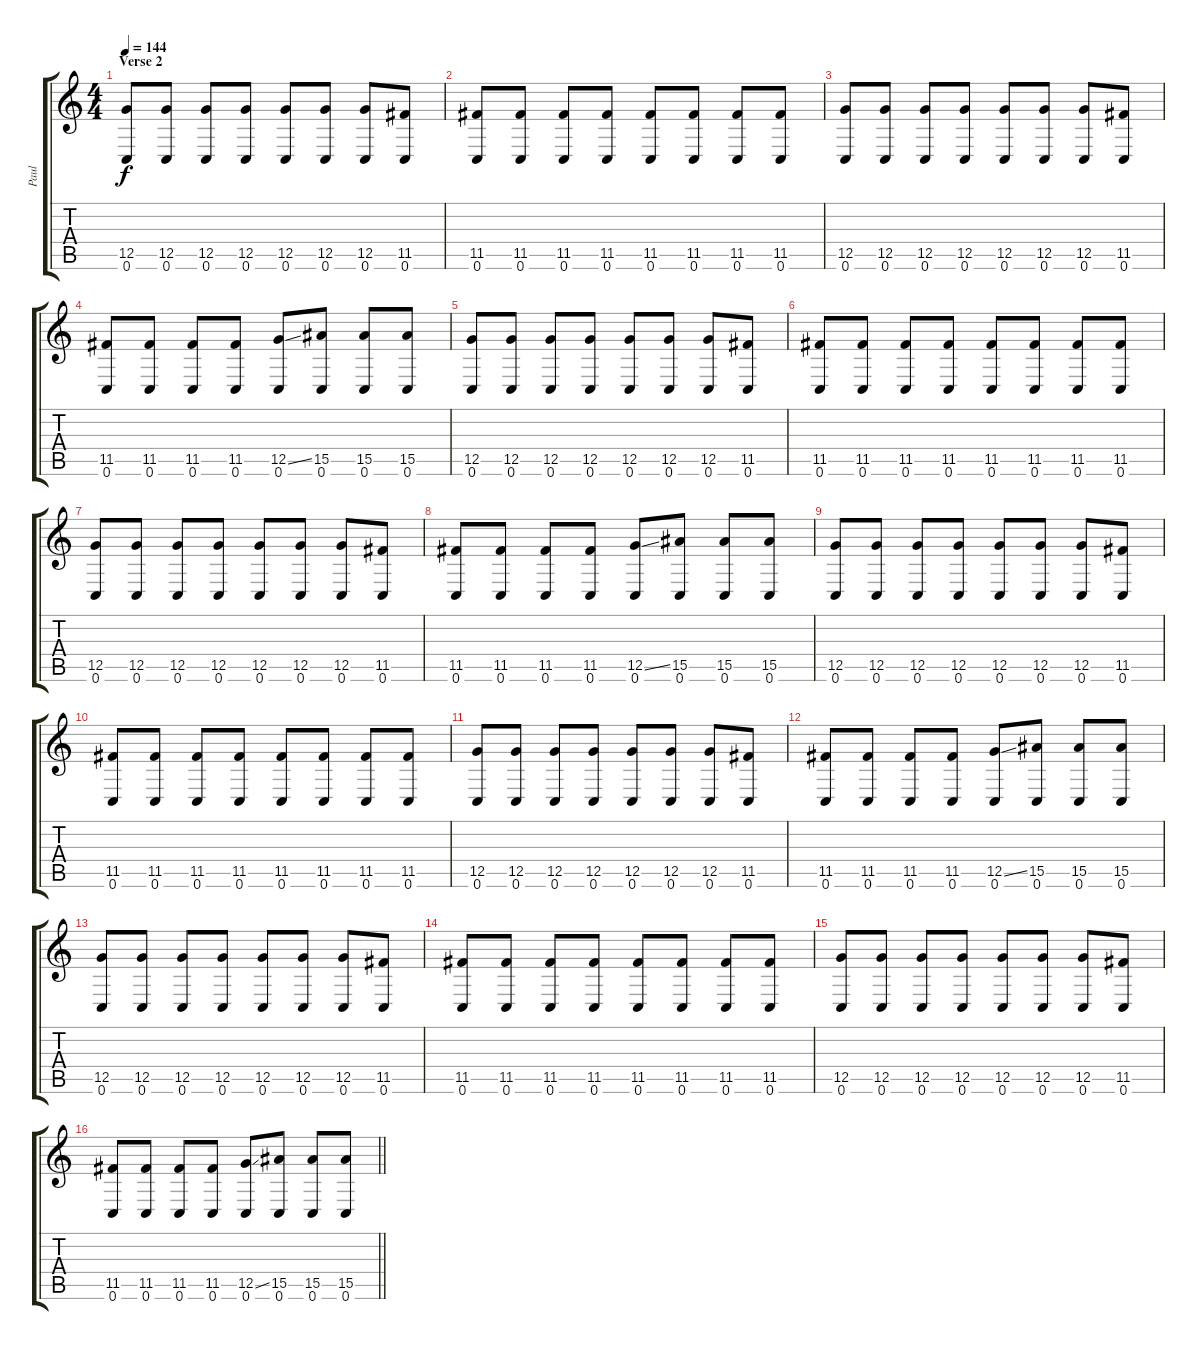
\track ("Paul" "Paul") {instrument distortionguitar}
\staff {score tabs}
\tuning (D4 A3 F3 C3 G2 C2) {hide}
\ts (4 4)
\section ("" "Verse 2")
\tempo 144
\clef g2
\ks c
(12.5 0.6).8{dy f volume 7 instrument electricguitarclean} (12.5 0.6).8 (12.5 0.6).8 (12.5 0.6).8 (12.5 0.6).8 (12.5 0.6).8 (12.5 0.6).8 (11.5 0.6).8 |
(11.5 0.6).8 (11.5 0.6).8 (11.5 0.6).8 (11.5 0.6).8 (11.5 0.6).8 (11.5 0.6).8 (11.5 0.6).8 (11.5 0.6).8 |
(12.5 0.6).8 (12.5 0.6).8 (12.5 0.6).8 (12.5 0.6).8 (12.5 0.6).8 (12.5 0.6).8 (12.5 0.6).8 (11.5 0.6).8 |
(11.5 0.6).8 (11.5 0.6).8 (11.5 0.6).8 (11.5 0.6).8 (12.5{ss} 0.6).8 (15.5 0.6).8 (15.5 0.6).8 (15.5 0.6).8 |
(12.5 0.6).8 (12.5 0.6).8 (12.5 0.6).8 (12.5 0.6).8 (12.5 0.6).8 (12.5 0.6).8 (12.5 0.6).8 (11.5 0.6).8 |
(11.5 0.6).8 (11.5 0.6).8 (11.5 0.6).8 (11.5 0.6).8 (11.5 0.6).8 (11.5 0.6).8 (11.5 0.6).8 (11.5 0.6).8 |
(12.5 0.6).8 (12.5 0.6).8 (12.5 0.6).8 (12.5 0.6).8 (12.5 0.6).8 (12.5 0.6).8 (12.5 0.6).8 (11.5 0.6).8 |
(11.5 0.6).8 (11.5 0.6).8 (11.5 0.6).8 (11.5 0.6).8 (12.5{ss} 0.6).8 (15.5 0.6).8 (15.5 0.6).8 (15.5 0.6).8 |
(12.5 0.6).8 (12.5 0.6).8 (12.5 0.6).8 (12.5 0.6).8 (12.5 0.6).8 (12.5 0.6).8 (12.5 0.6).8 (11.5 0.6).8 |
(11.5 0.6).8 (11.5 0.6).8 (11.5 0.6).8 (11.5 0.6).8 (11.5 0.6).8 (11.5 0.6).8 (11.5 0.6).8 (11.5 0.6).8 |
(12.5 0.6).8 (12.5 0.6).8 (12.5 0.6).8 (12.5 0.6).8 (12.5 0.6).8 (12.5 0.6).8 (12.5 0.6).8 (11.5 0.6).8 |
(11.5 0.6).8 (11.5 0.6).8 (11.5 0.6).8 (11.5 0.6).8 (12.5{ss} 0.6).8 (15.5 0.6).8 (15.5 0.6).8 (15.5 0.6).8 |
(12.5 0.6).8 (12.5 0.6).8 (12.5 0.6).8 (12.5 0.6).8 (12.5 0.6).8 (12.5 0.6).8 (12.5 0.6).8 (11.5 0.6).8 |
(11.5 0.6).8 (11.5 0.6).8 (11.5 0.6).8 (11.5 0.6).8 (11.5 0.6).8 (11.5 0.6).8 (11.5 0.6).8 (11.5 0.6).8 |
(12.5 0.6).8 (12.5 0.6).8 (12.5 0.6).8 (12.5 0.6).8 (12.5 0.6).8 (12.5 0.6).8 (12.5 0.6).8 (11.5 0.6).8 |
\barLineRight lightlight
(11.5 0.6).8 (11.5 0.6).8 (11.5 0.6).8 (11.5 0.6).8 (12.5{ss} 0.6).8 (15.5 0.6).8 (15.5 0.6).8 (15.5 0.6).8
